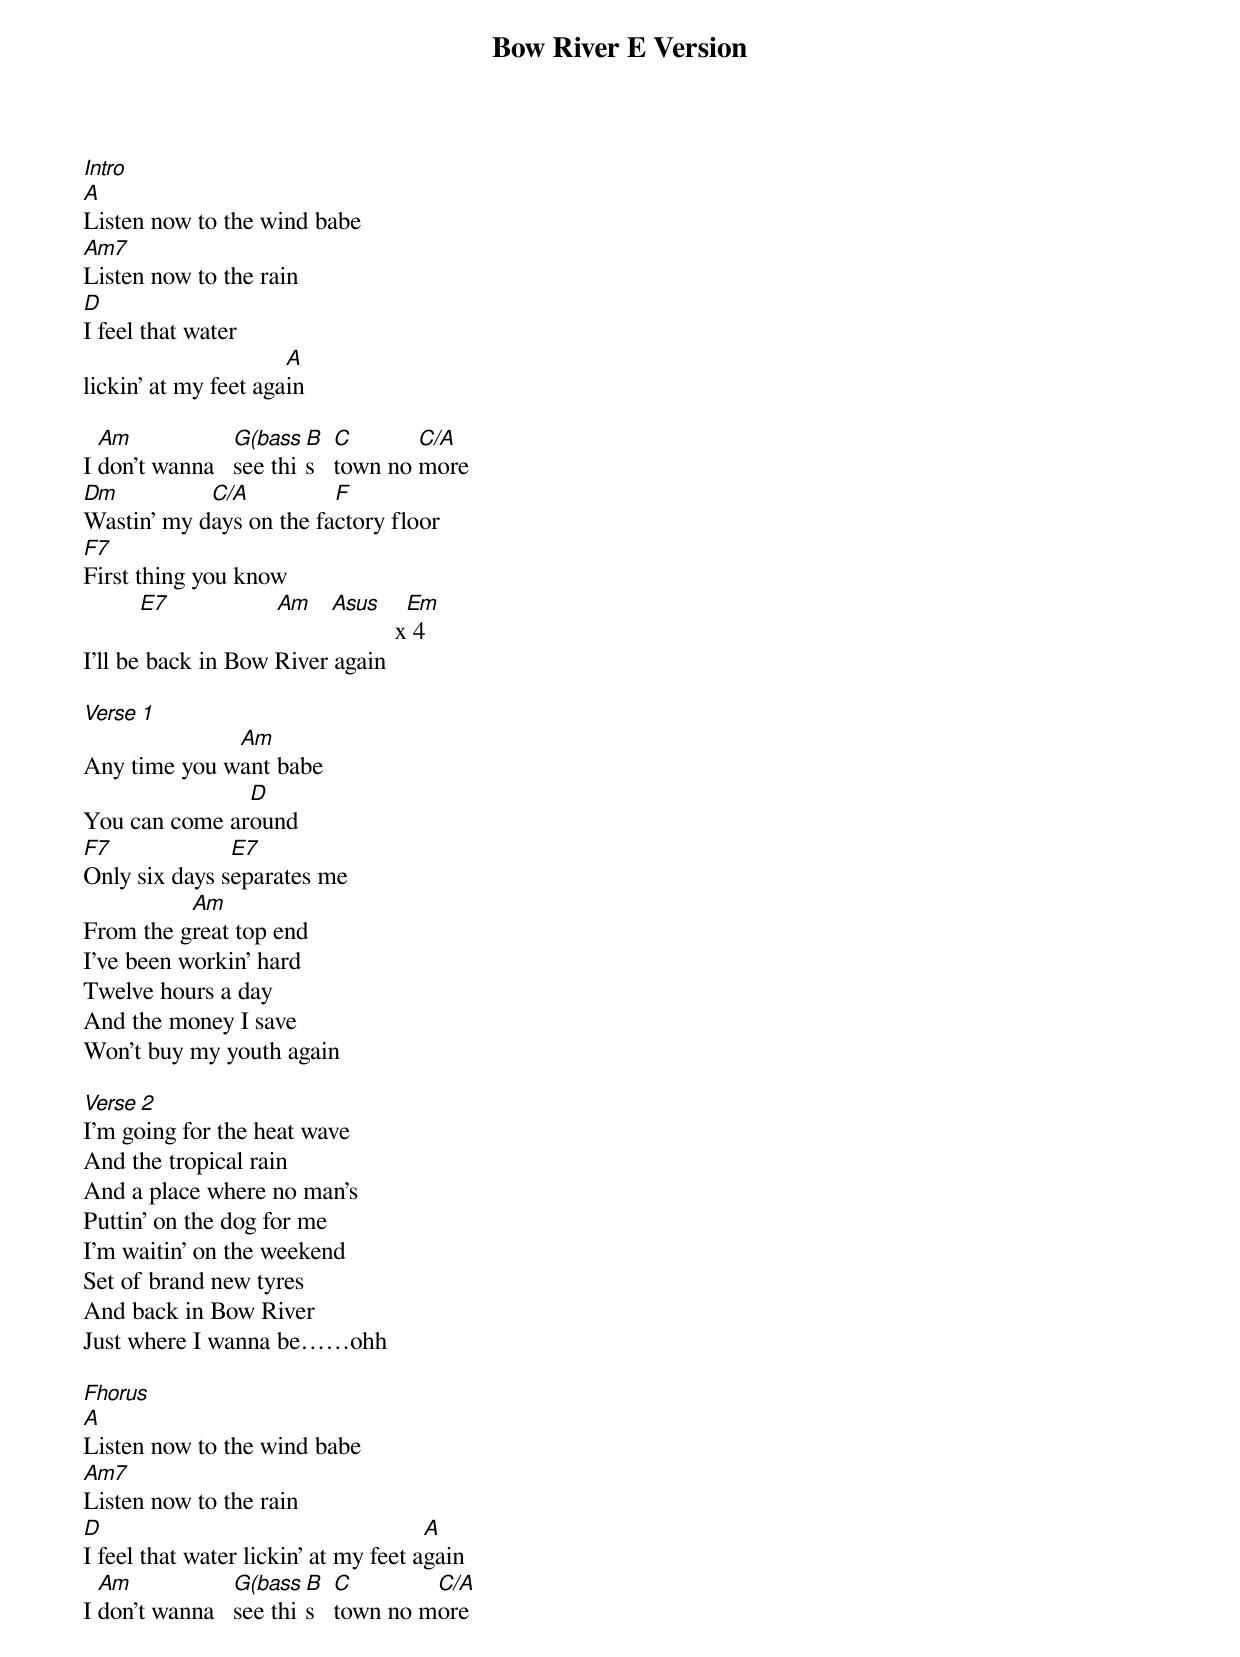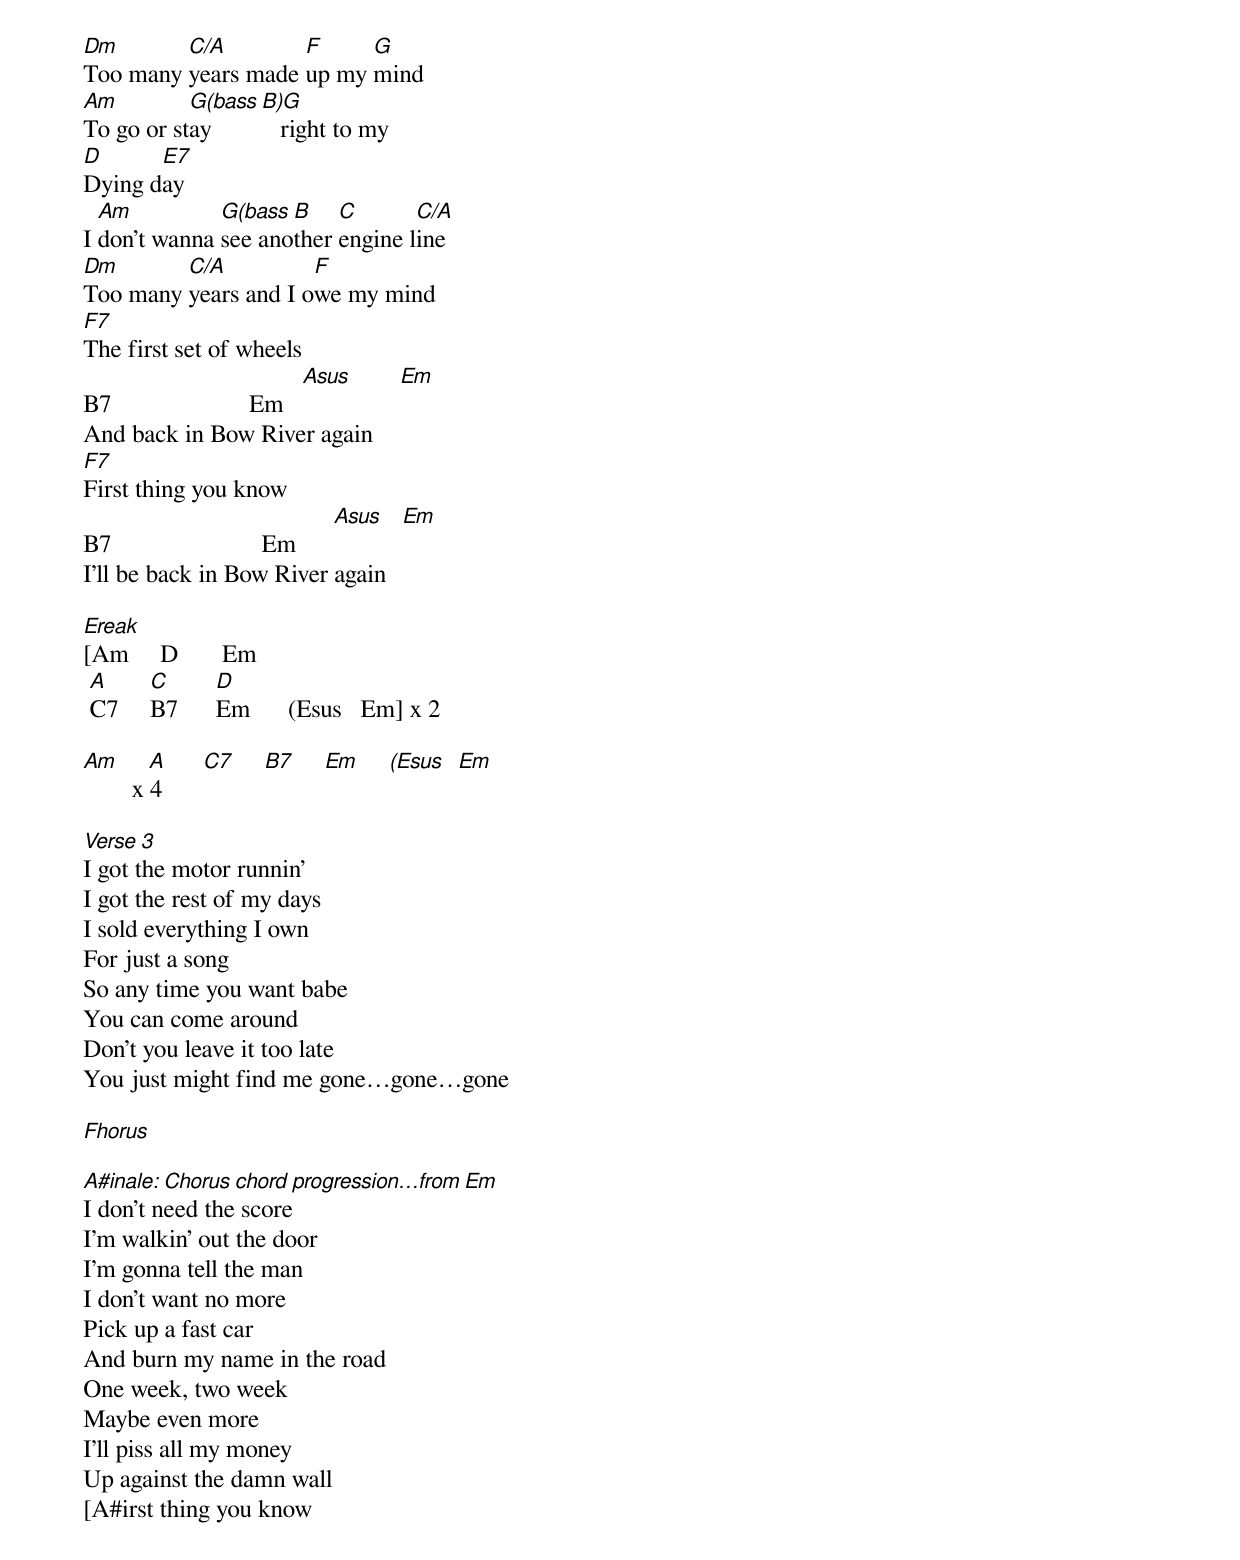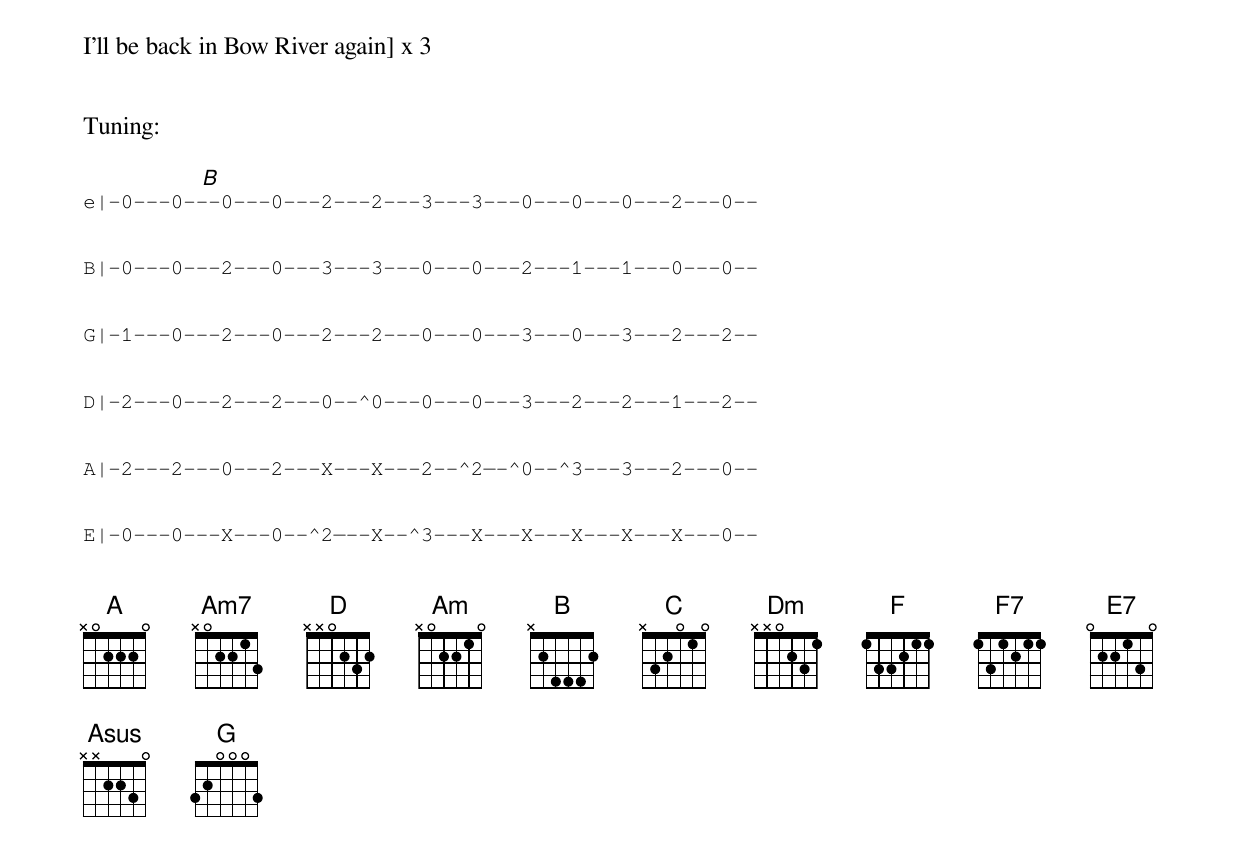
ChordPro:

{t:Bow River E Version}
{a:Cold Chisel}

[Intro]
[A]Listen now to the wind babe
[Am7]Listen now to the rain
[D]I feel that water
lickin' at my feet aga[A]in

I [Am]don't wanna   [G(bass]see thi[B]s   [C]town no [C/A]more
[Dm]Wastin' my d[C/A]ays on the fa[F]ctory floor
[F7]First thing you know
         [E7]                 [Am]   [Asus] [   Em] x 4
I'll be back in Bow River again

[Verse 1]
Any time you w[Am]ant babe
You can come ar[D]ound
[F7]Only six days s[E7]eparates me
From the g[Am]reat top end
I've been workin' hard
Twelve hours a day
And the money I save
Won't buy my youth again

[Verse 2]
I'm going for the heat wave
And the tropical rain
And a place where no man's
Puttin' on the dog for me
I'm waitin' on the weekend
Set of brand new tyres
And back in Bow River
Just where I wanna beohh

[Fhorus]
[A]Listen now to the wind babe
[Am7]Listen now to the rain
[D]I feel that water lickin' at my feet a[A]gain
I [Am]don't wanna   [G(bass]see thi[B]s   [C]town no m[C/A]ore
[Dm]Too many [C/A]years made [F]up my [G]mind
[Am]To go or st[G(bass]ay     [B)G]   right to my
[D]Dying d[E7]ay
I [Am]don't wanna [G(bass]see ano[B]ther [C]engine l[C/A]ine
[Dm]Too many [C/A]years and I o[F]we my mind
[F7]The first set of wheels
B7                      Em   [Asus] [       Em]
And back in Bow River again
[F7]First thing you know
B7                        Em      [Asus] [  Em]
I'll be back in Bow River again

[Ereak]
[Am     D       Em
 [A]C7     [C]B7      [D]Em      (Esus   Em] x 2

[Am] [    A       C7      B7      Em      (Esus   Em] x 4

[Verse 3]
I got the motor runnin'
I got the rest of my days
I sold everything I own
For just a song
So any time you want babe
You can come around
Don't you leave it too late
You just might find me gonegonegone

[Fhorus]

[A#inale: Chorus chord progressionfrom Em]
I don't need the score
I'm walkin out the door
I'm gonna tell the man
I don't want no more
Pick up a fast car
And burn my name in the road
One week, two week
Maybe even more
I'll piss all my money
Up against the damn wall
[A#irst thing you know
I'll be back in Bow River again] x 3


Tuning:

                   [B]
{sot}
e|-0---0---0---0---2---2---3---3---0---0---0---2---0--

{eot}

{sot}
B|-0---0---2---0---3---3---0---0---2---1---1---0---0--

{eot}

{sot}
G|-1---0---2---0---2---2---0---0---3---0---3---2---2--

{eot}

{sot}
D|-2---0---2---2---0--^0---0---0---3---2---2---1---2--

{eot}

{sot}
A|-2---2---0---2---X---X---2--^2-^0--^3---3---2---0--

{eot}

{sot}
E|-0---0---X---0--^2--X--^3---X---X---X---X---X---0--

{eot}

{define: E 3 m 7 0 2 3 1}
